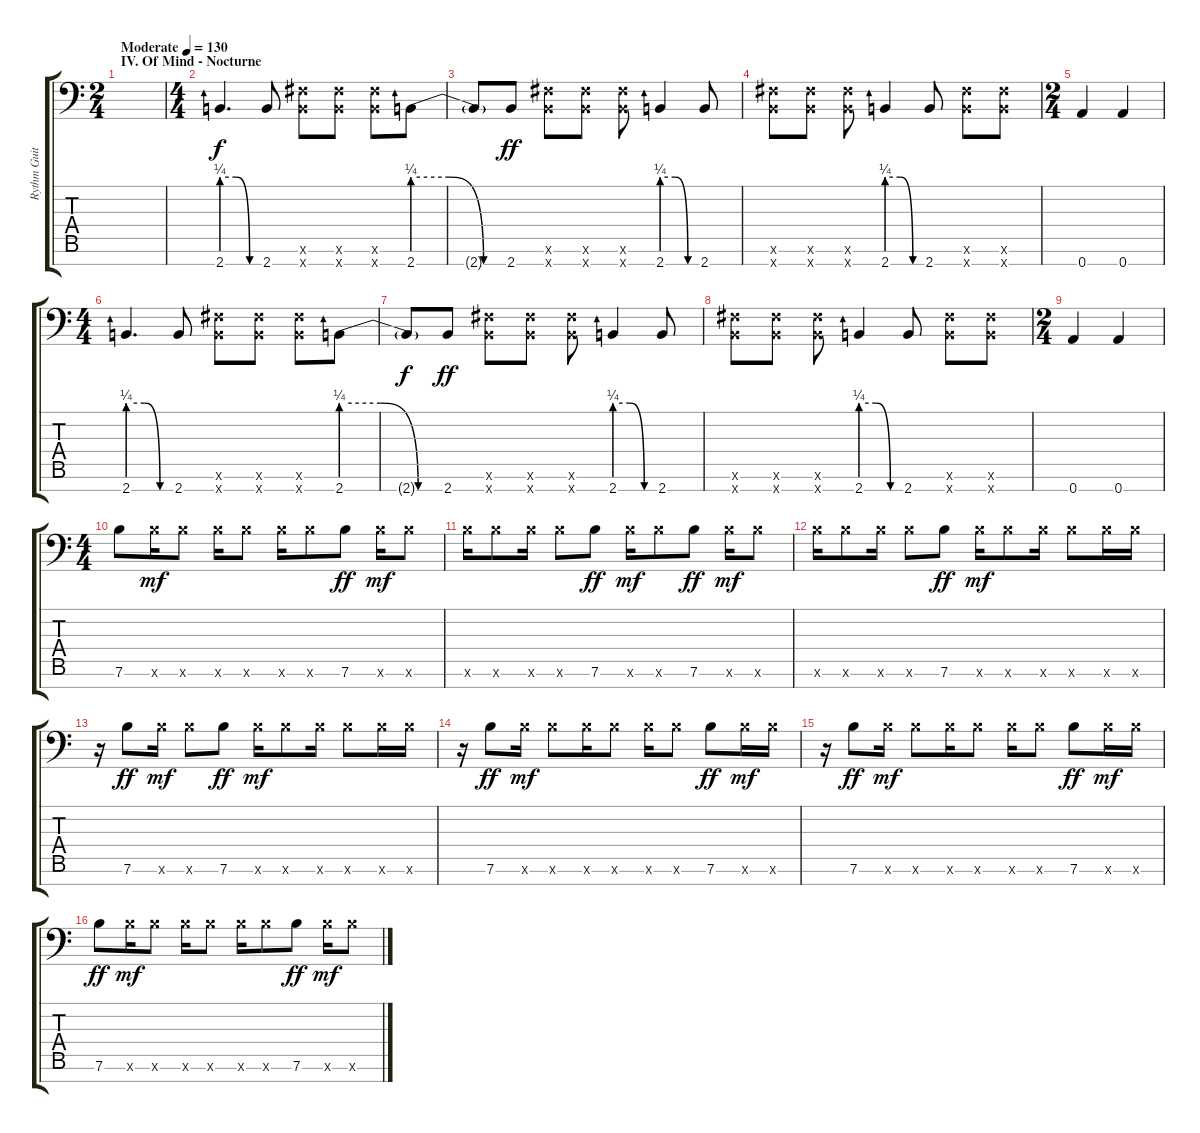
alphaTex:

\track ("Rythm Guitar #2" "Rythm Guit") {instrument distortionguitar}
\staff {score tabs}
\tuning (D4 A3 E3 D3 A2 E2 A1) {hide}
\ts (2 4)
\section ("" "IV. Of Mind - Nocturne")
\tempo (130 "Moderate")
\clef f4
\ks c
|
\ts (4 4)
2.7{be (custom 0 1 23 1 45 0 60 0)}.4{d} 2.7.8 (2.6{x} 2.7{x}).8 (2.6{x} 2.7{x}).8 (2.6{x} 2.7{x}).8 2.7{be (custom 0 1 23 1 45 0 60 0)}.8 |
2.7{t}.8{dy f} 2.7.8{dy ff} (2.6{x} 2.7{x}).8 (2.6{x} 2.7{x}).8 (2.6{x} 2.7{x}).8 2.7{be (custom 0 1 23 1 45 0 60 0)}.4 2.7.8 |
(2.6{x} 2.7{x}).8 (2.6{x} 2.7{x}).8 (2.6{x} 2.7{x}).8 2.7{be (custom 0 1 23 1 45 0 60 0)}.4 2.7.8 (2.6{x} 2.7{x}).8 (2.6{x} 2.7{x}).8 |
\ts (2 4)
0.7.4 0.7.4 |
\ts (4 4)
2.7{be (custom 0 1 23 1 45 0 60 0)}.4{d} 2.7.8 (2.6{x} 2.7{x}).8 (2.6{x} 2.7{x}).8 (2.6{x} 2.7{x}).8 2.7{be (custom 0 1 23 1 45 0 60 0)}.8 |
2.7{t}.8{dy f} 2.7.8{dy ff} (2.6{x} 2.7{x}).8 (2.6{x} 2.7{x}).8 (2.6{x} 2.7{x}).8 2.7{be (custom 0 1 23 1 45 0 60 0)}.4 2.7.8 |
(2.6{x} 2.7{x}).8 (2.6{x} 2.7{x}).8 (2.6{x} 2.7{x}).8 2.7{be (custom 0 1 23 1 45 0 60 0)}.4 2.7.8 (2.6{x} 2.7{x}).8 (2.6{x} 2.7{x}).8 |
\ts (2 4)
0.7.4 0.7.4 |
\ts (4 4)
7.6.8 7.6{x}.16{dy mf} 7.6{x}.8 7.6{x}.16 7.6{x}.8 7.6{x}.16 7.6{x}.8 7.6.8{dy ff} 7.6{x}.16{dy mf} 7.6{x}.8 |
7.6{x}.16 7.6{x}.8 7.6{x}.16 7.6{x}.8 7.6.8{dy ff} 7.6{x}.16{dy mf} 7.6{x}.8 7.6.8{dy ff} 7.6{x}.16{dy mf} 7.6{x}.8 |
7.6{x}.16 7.6{x}.8 7.6{x}.16 7.6{x}.8 7.6.8{dy ff} 7.6{x}.16{dy mf} 7.6{x}.8 7.6{x}.16 7.6{x}.8 7.6{x}.16 7.6{x}.16 |
r.16 7.6.8{dy ff} 7.6{x}.16{dy mf} 7.6{x}.8 7.6.8{dy ff} 7.6{x}.16{dy mf} 7.6{x}.8 7.6{x}.16 7.6{x}.8 7.6{x}.16 7.6{x}.16 |
r.16 7.6.8{dy ff} 7.6{x}.16{dy mf} 7.6{x}.8 7.6{x}.16 7.6{x}.8 7.6{x}.16 7.6{x}.8 7.6.8{dy ff} 7.6{x}.16{dy mf} 7.6{x}.16 |
r.16 7.6.8{dy ff} 7.6{x}.16{dy mf} 7.6{x}.8 7.6{x}.16 7.6{x}.8 7.6{x}.16 7.6{x}.8 7.6.8{dy ff} 7.6{x}.16{dy mf} 7.6{x}.16 |
7.6.8{dy ff} 7.6{x}.16{dy mf} 7.6{x}.8 7.6{x}.16 7.6{x}.8 7.6{x}.16 7.6{x}.8 7.6.8{dy ff} 7.6{x}.16{dy mf} 7.6{x}.8
